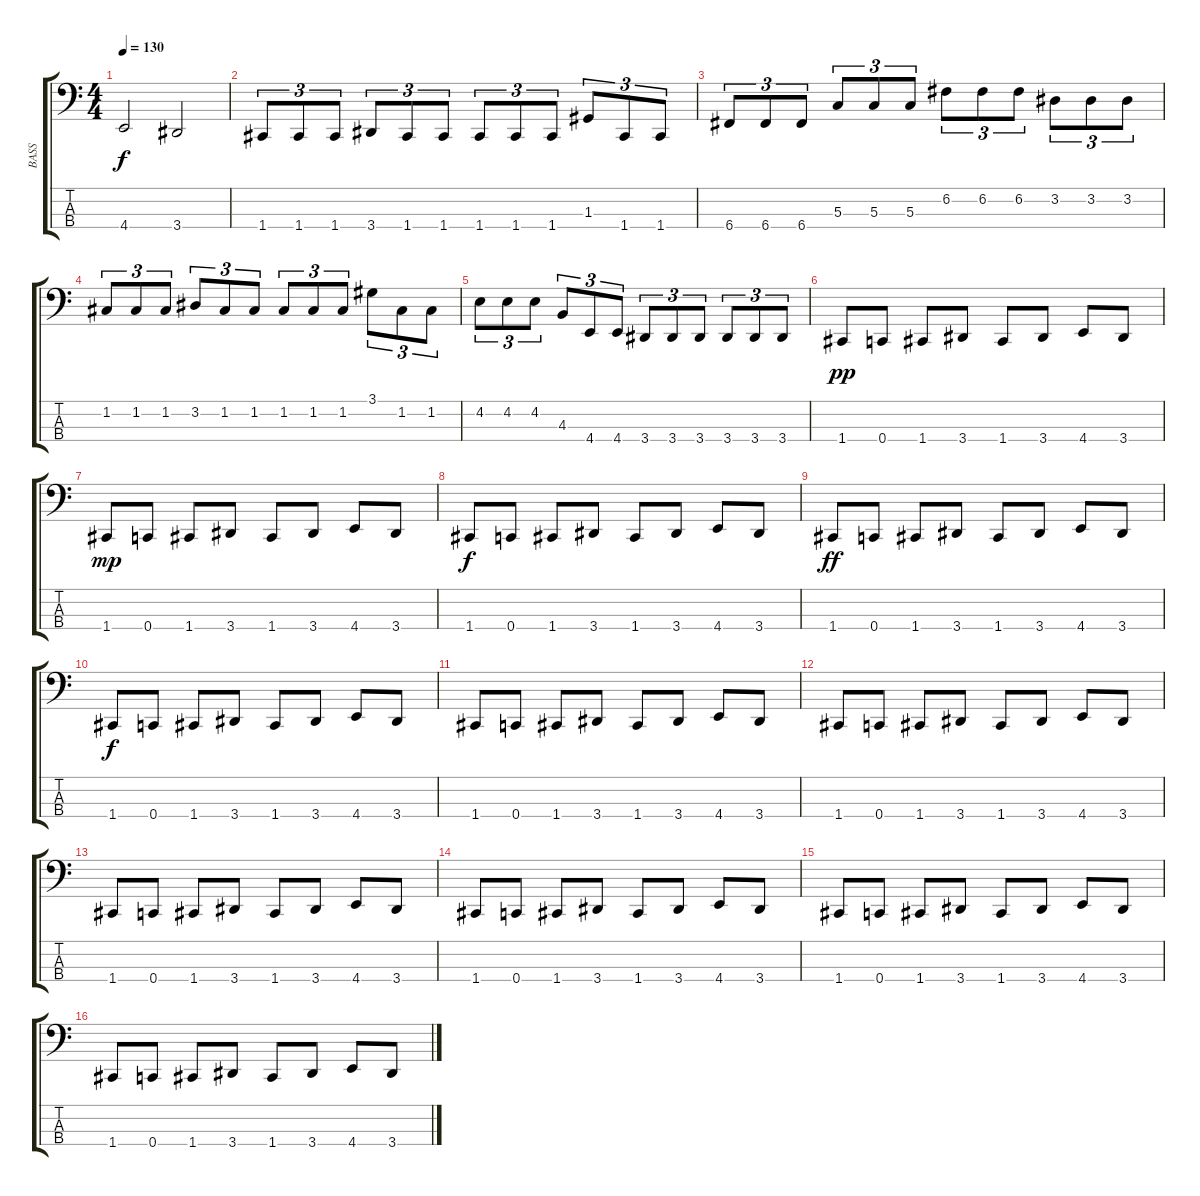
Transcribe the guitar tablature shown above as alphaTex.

\track ("BASS" "BASS") {instrument electricbasspick}
\staff {score tabs}
\tuning (F2 C2 G1 C1) {hide}
\ts (4 4)
\tempo 130
\clef f4
\ks c
4.4.2{dy f} 3.4.2 |
1.4.8{tu (3 2)} 1.4.8{tu (3 2)} 1.4.8{tu (3 2)} 3.4.8{tu (3 2)} 1.4.8{tu (3 2)} 1.4.8{tu (3 2)} 1.4.8{tu (3 2)} 1.4.8{tu (3 2)} 1.4.8{tu (3 2)} 1.3.8{tu (3 2)} 1.4.8{tu (3 2)} 1.4.8{tu (3 2)} |
6.4.8{tu (3 2)} 6.4.8{tu (3 2)} 6.4.8{tu (3 2)} 5.3.8{tu (3 2)} 5.3.8{tu (3 2)} 5.3.8{tu (3 2)} 6.2.8{tu (3 2)} 6.2.8{tu (3 2)} 6.2.8{tu (3 2)} 3.2.8{tu (3 2)} 3.2.8{tu (3 2)} 3.2.8{tu (3 2)} |
1.2.8{tu (3 2)} 1.2.8{tu (3 2)} 1.2.8{tu (3 2)} 3.2.8{tu (3 2)} 1.2.8{tu (3 2)} 1.2.8{tu (3 2)} 1.2.8{tu (3 2)} 1.2.8{tu (3 2)} 1.2.8{tu (3 2)} 3.1.8{tu (3 2)} 1.2.8{tu (3 2)} 1.2.8{tu (3 2)} |
4.2.8{tu (3 2)} 4.2.8{tu (3 2)} 4.2.8{tu (3 2)} 4.3.8{tu (3 2)} 4.4.8{tu (3 2)} 4.4.8{tu (3 2)} 3.4.8{tu (3 2)} 3.4.8{tu (3 2)} 3.4.8{tu (3 2)} 3.4.8{tu (3 2)} 3.4.8{tu (3 2)} 3.4.8{tu (3 2)} |
1.4.8{dy pp} 0.4.8 1.4.8 3.4.8 1.4.8 3.4.8 4.4.8 3.4.8 |
1.4.8{dy mp} 0.4.8 1.4.8 3.4.8 1.4.8 3.4.8 4.4.8 3.4.8 |
1.4.8{dy f} 0.4.8 1.4.8 3.4.8 1.4.8 3.4.8 4.4.8 3.4.8 |
1.4.8{dy ff} 0.4.8 1.4.8 3.4.8 1.4.8 3.4.8 4.4.8 3.4.8 |
1.4.8{dy f} 0.4.8 1.4.8 3.4.8 1.4.8 3.4.8 4.4.8 3.4.8 |
1.4.8 0.4.8 1.4.8 3.4.8 1.4.8 3.4.8 4.4.8 3.4.8 |
1.4.8 0.4.8 1.4.8 3.4.8 1.4.8 3.4.8 4.4.8 3.4.8 |
1.4.8 0.4.8 1.4.8 3.4.8 1.4.8 3.4.8 4.4.8 3.4.8 |
1.4.8 0.4.8 1.4.8 3.4.8 1.4.8 3.4.8 4.4.8 3.4.8 |
1.4.8 0.4.8 1.4.8 3.4.8 1.4.8 3.4.8 4.4.8 3.4.8 |
1.4.8 0.4.8 1.4.8 3.4.8 1.4.8 3.4.8 4.4.8 3.4.8
